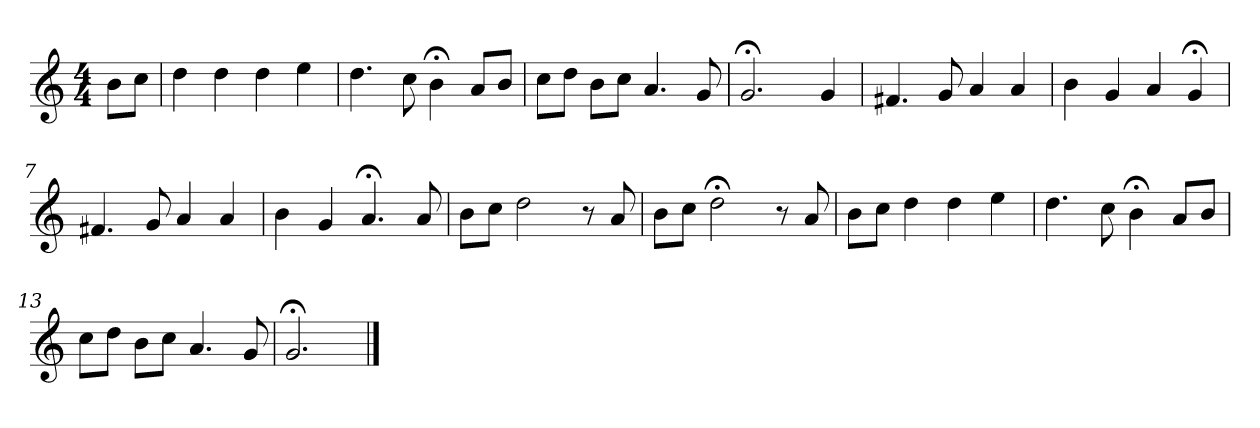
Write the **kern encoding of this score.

**kern
*part1
*staff1
*k[]
*G:mix
*M4/4
*MM120
=
8bL
8ccJ
=1
4dd
4dd
4dd
4ee
=2
4.dd
8cc
4b;<
8aL
8bJ
=3
8ccL
8ddJ
8bL
8ccJ
4.a
8g
=4
2.g;<
4g
=5
4.f#X
8g
4a
4a
=6
4b
4g
4a
4g;<
=7
4.f#X
8g
4a
4a
=8
4b
4g
4.a;<
8a
=9
8bL
8ccJ
2dd
8r
8a
=10
8bL
8ccJ
2dd;<
8r
8a
=11
8bL
8ccJ
4dd
4dd
4ee
=12
4.dd
8cc
4b;<
8aL
8bJ
=13
8ccL
8ddJ
8bL
8ccJ
4.a
8g
=14
2.g;<
==
*-
